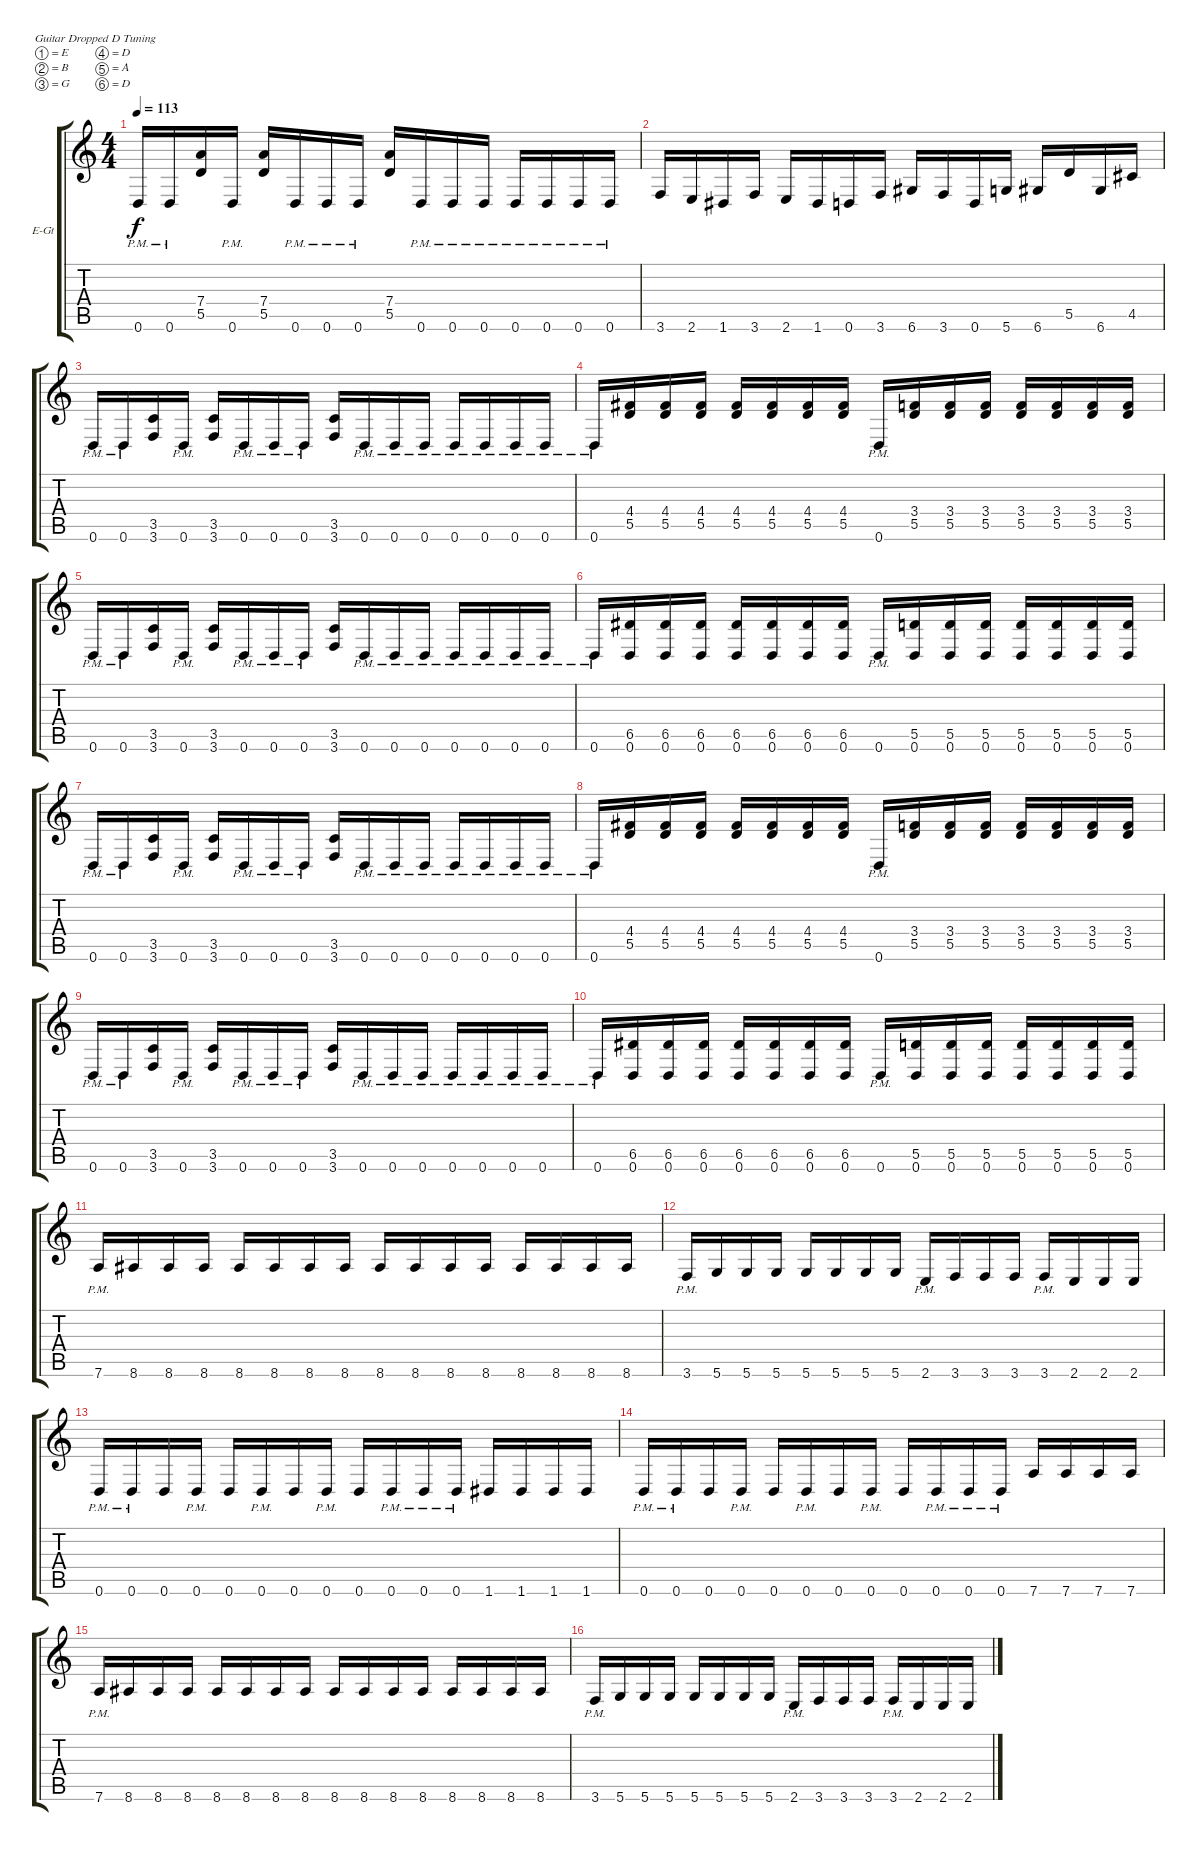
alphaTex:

\bracketExtendMode groupsimilarinstruments
\firstSystemTrackNameOrientation horizontal
\otherSystemsTrackNameOrientation horizontal
\track ("Guitar" "E-Gt") {instrument distortionguitar}
\staff {score tabs}
\tuning (E4 B3 G3 D3 A2 D2)
\ts (4 4)
\tempo 113
\clef g2
\ks c
0.6{pm}.16{dy f} 0.6{pm}.16 (7.4 5.5).16 0.6{pm}.16 (7.4 5.5).16 0.6{pm}.16 0.6{pm}.16 0.6{pm}.16 (7.4 5.5).16 0.6{pm}.16 0.6{pm}.16 0.6{pm}.16 0.6{pm}.16 0.6{pm}.16 0.6{pm}.16 0.6{pm}.16 |
3.6.16 2.6.16 1.6.16 3.6.16 2.6.16 1.6.16 0.6.16 3.6.16 6.6.16 3.6.16 0.6.16 5.6.16 6.6.16 5.5.16 6.6.16 4.5.16 |
0.6{pm}.16 0.6{pm}.16 (3.5 3.6).16 0.6{pm}.16 (3.5 3.6).16 0.6{pm}.16 0.6{pm}.16 0.6{pm}.16 (3.5 3.6).16 0.6{pm}.16 0.6{pm}.16 0.6{pm}.16 0.6{pm}.16 0.6{pm}.16 0.6{pm}.16 0.6{pm}.16 |
0.6{pm}.16 (4.4 5.5).16 (4.4 5.5).16 (4.4 5.5).16 (4.4 5.5).16 (4.4 5.5).16 (4.4 5.5).16 (4.4 5.5).16 0.6{pm}.16 (3.4 5.5).16 (3.4 5.5).16 (3.4 5.5).16 (3.4 5.5).16 (3.4 5.5).16 (3.4 5.5).16 (3.4 5.5).16 |
0.6{pm}.16 0.6{pm}.16 (3.5 3.6).16 0.6{pm}.16 (3.5 3.6).16 0.6{pm}.16 0.6{pm}.16 0.6{pm}.16 (3.5 3.6).16 0.6{pm}.16 0.6{pm}.16 0.6{pm}.16 0.6{pm}.16 0.6{pm}.16 0.6{pm}.16 0.6{pm}.16 |
0.6{pm}.16 (6.5 0.6).16 (6.5 0.6).16 (6.5 0.6).16 (6.5 0.6).16 (6.5 0.6).16 (6.5 0.6).16 (6.5 0.6).16 0.6{pm}.16 (5.5 0.6).16 (5.5 0.6).16 (5.5 0.6).16 (5.5 0.6).16 (5.5 0.6).16 (5.5 0.6).16 (5.5 0.6).16 |
0.6{pm}.16 0.6{pm}.16 (3.5 3.6).16 0.6{pm}.16 (3.5 3.6).16 0.6{pm}.16 0.6{pm}.16 0.6{pm}.16 (3.5 3.6).16 0.6{pm}.16 0.6{pm}.16 0.6{pm}.16 0.6{pm}.16 0.6{pm}.16 0.6{pm}.16 0.6{pm}.16 |
0.6{pm}.16 (4.4 5.5).16 (4.4 5.5).16 (4.4 5.5).16 (4.4 5.5).16 (4.4 5.5).16 (4.4 5.5).16 (4.4 5.5).16 0.6{pm}.16 (3.4 5.5).16 (3.4 5.5).16 (3.4 5.5).16 (3.4 5.5).16 (3.4 5.5).16 (3.4 5.5).16 (3.4 5.5).16 |
0.6{pm}.16 0.6{pm}.16 (3.5 3.6).16 0.6{pm}.16 (3.5 3.6).16 0.6{pm}.16 0.6{pm}.16 0.6{pm}.16 (3.5 3.6).16 0.6{pm}.16 0.6{pm}.16 0.6{pm}.16 0.6{pm}.16 0.6{pm}.16 0.6{pm}.16 0.6{pm}.16 |
0.6{pm}.16 (6.5 0.6).16 (6.5 0.6).16 (6.5 0.6).16 (6.5 0.6).16 (6.5 0.6).16 (6.5 0.6).16 (6.5 0.6).16 0.6{pm}.16 (5.5 0.6).16 (5.5 0.6).16 (5.5 0.6).16 (5.5 0.6).16 (5.5 0.6).16 (5.5 0.6).16 (5.5 0.6).16 |
7.6{pm}.16 8.6.16 8.6.16 8.6.16 8.6.16 8.6.16 8.6.16 8.6.16 8.6.16 8.6.16 8.6.16 8.6.16 8.6.16 8.6.16 8.6.16 8.6.16 |
3.6{pm}.16 5.6.16 5.6.16 5.6.16 5.6.16 5.6.16 5.6.16 5.6.16 2.6{pm}.16 3.6.16 3.6.16 3.6.16 3.6{pm}.16 2.6.16 2.6.16 2.6.16 |
0.6{pm}.16 0.6{pm}.16 0.6.16 0.6{pm}.16 0.6.16 0.6{pm}.16 0.6.16 0.6{pm}.16 0.6.16 0.6{pm}.16 0.6{pm}.16 0.6{pm}.16 1.6.16 1.6.16 1.6.16 1.6.16 |
0.6{pm}.16 0.6{pm}.16 0.6.16 0.6{pm}.16 0.6.16 0.6{pm}.16 0.6.16 0.6{pm}.16 0.6.16 0.6{pm}.16 0.6{pm}.16 0.6{pm}.16 7.6.16 7.6.16 7.6.16 7.6.16 |
7.6{pm}.16 8.6.16 8.6.16 8.6.16 8.6.16 8.6.16 8.6.16 8.6.16 8.6.16 8.6.16 8.6.16 8.6.16 8.6.16 8.6.16 8.6.16 8.6.16 |
3.6{pm}.16 5.6.16 5.6.16 5.6.16 5.6.16 5.6.16 5.6.16 5.6.16 2.6{pm}.16 3.6.16 3.6.16 3.6.16 3.6{pm}.16 2.6.16 2.6.16 2.6.16
